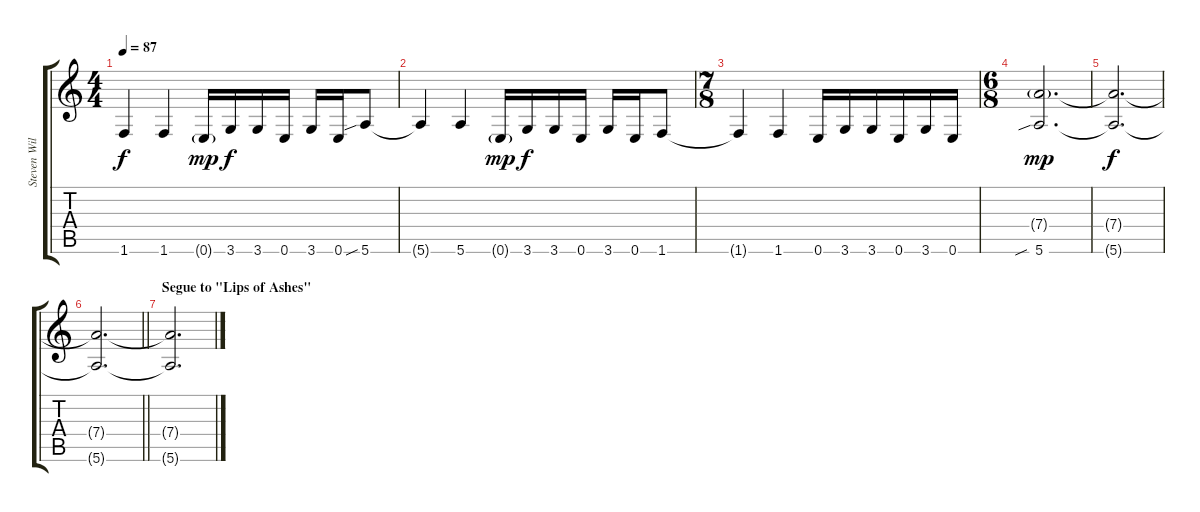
\track ("Steven Wilson Lead Gtr." "Steven Wil") {instrument acousticguitarsteel}
\staff {score tabs}
\tuning (E4 B3 G3 D3 A2 E2) {hide}
\ts (4 4)
\tempo 87
\clef g2
\ks aminor
1.6{t}.4{dy f} 1.6.4 0.6{g}.16{dy mp} 3.6.16{dy f} 3.6.16 0.6.16 3.6.16 0.6.16 5.6{sib}.8 |
5.6{t}.4 5.6.4 0.6{g}.16{dy mp} 3.6.16{dy f} 3.6.16 0.6.16 3.6.16 0.6.16 1.6.8 |
\ts (7 8)
1.6{t}.4 1.6.4 0.6.16 3.6.16 3.6.16 0.6.16 3.6.16 0.6.16 |
\ts (6 8)
(7.4{g} 5.6{sib}).2{d dy mp} |
(7.4{t} 5.6{t}).2{d dy f} |
\barLineRight lightlight
(7.4{t} 5.6{t}).2{d volume 0} |
\section ("" "Segue to \"Lips of Ashes\"")
(7.4{t} 5.6{t}).2{d}
